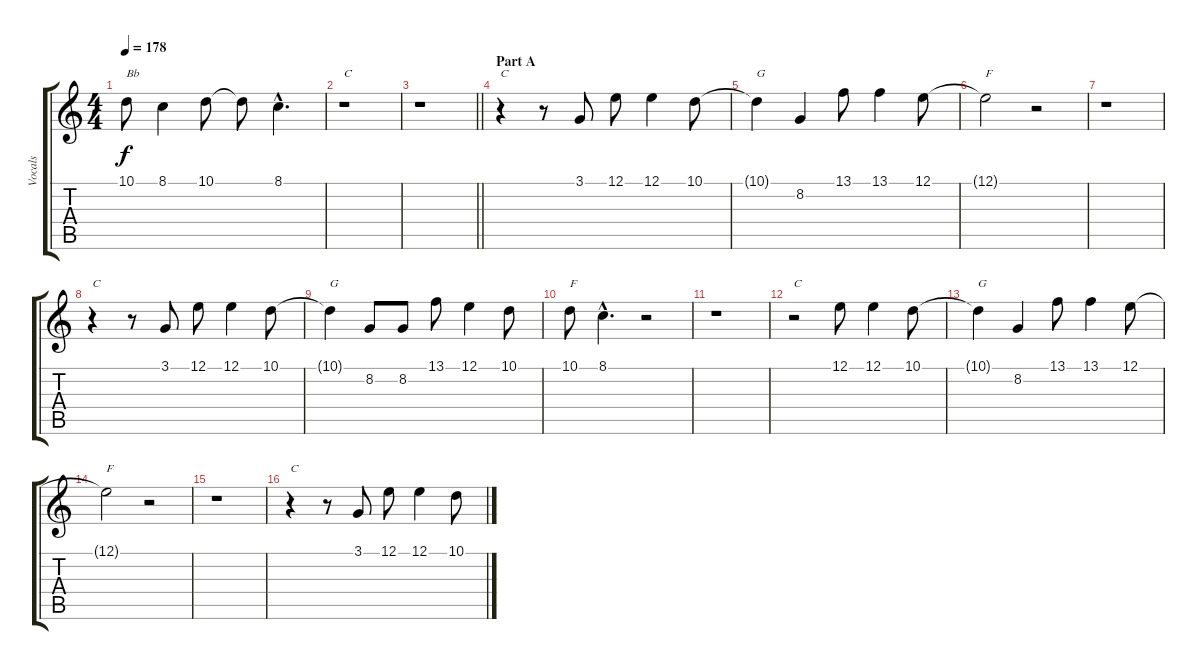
\track ("Vocals" "Vocals") {instrument trumpet}
\staff {score tabs}
\tuning (E4 B3 G3 D3 A2 E2) {hide}
\ts (4 4)
\tempo 178
\clef g2
\ks c
10.1{t}.8{txt "Bb" dy f} 8.1.4 10.1.8 10.1{t}.8 8.1{hac}.4{d} |
r.1{txt "C"} |
\barLineRight lightlight
r.1 |
\section ("" "Part A")
r.4{txt "C"} r.8 3.1.8 12.1.8 12.1.4 10.1.8 |
10.1{t}.4{txt "G"} 8.2.4 13.1.8 13.1.4 12.1.8 |
12.1{t}.2{txt "F"} r.2 |
r.1 |
r.4{txt "C"} r.8 3.1.8 12.1.8 12.1.4 10.1.8 |
10.1{t}.4{txt "G"} 8.2.8 8.2.8 13.1.8 12.1.4 10.1.8 |
10.1.8{txt "F"} 8.1{hac}.4{d} r.2 |
r.1 |
r.2{txt "C"} 12.1.8 12.1.4 10.1.8 |
10.1{t}.4{txt "G"} 8.2.4 13.1.8 13.1.4 12.1.8 |
12.1{t}.2{txt "F"} r.2 |
r.1 |
r.4{txt "C"} r.8 3.1.8 12.1.8 12.1.4 10.1.8
